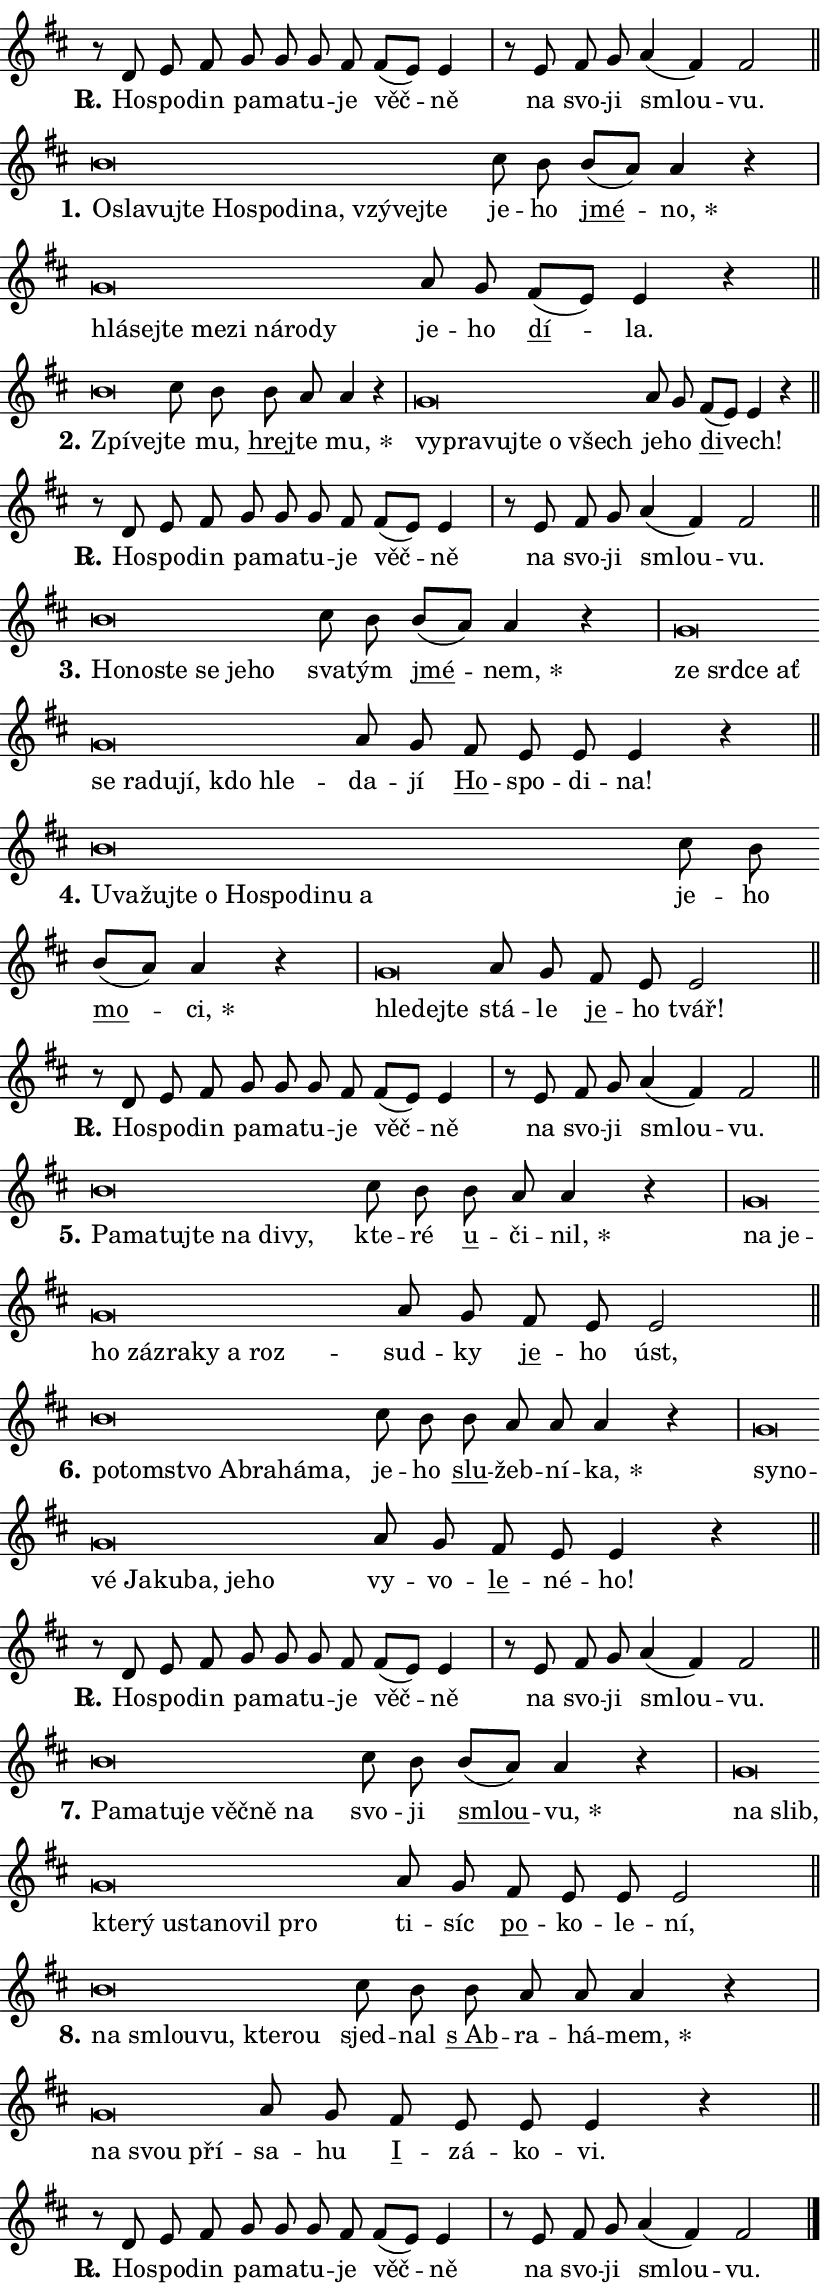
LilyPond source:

\version "2.24.0"
\header { tagline = "" }
\paper {
  indent = 0\cm
  top-margin = 0\cm
  right-margin = 0.13\cm % to fit lyric hyphens
  bottom-margin = 0\cm
  left-margin = 0\cm
  paper-width = 14\cm
  page-breaking = #ly:one-page-breaking
  system-system-spacing.basic-distance = #11
  score-system-spacing.basic-distance = #11
  ragged-last = ##f
}


%% Author: Thomas Morley
%% https://lists.gnu.org/archive/html/lilypond-user/2020-05/msg00002.html
#(define (line-position grob)
"Returns position of @var[grob} in current system:
   @code{'start}, if at first time-step
   @code{'end}, if at last time-step
   @code{'middle} otherwise
"
  (let* ((col (ly:item-get-column grob))
         (ln (ly:grob-object col 'left-neighbor))
         (rn (ly:grob-object col 'right-neighbor))
         (col-to-check-left (if (ly:grob? ln) ln col))
         (col-to-check-right (if (ly:grob? rn) rn col))
         (break-dir-left
           (and
             (ly:grob-property col-to-check-left 'non-musical #f)
             (ly:item-break-dir col-to-check-left)))
         (break-dir-right
           (and
             (ly:grob-property col-to-check-right 'non-musical #f)
             (ly:item-break-dir col-to-check-right))))
        (cond ((eqv? 1 break-dir-left) 'start)
              ((eqv? -1 break-dir-right) 'end)
              (else 'middle))))

#(define (tranparent-at-line-position vctor)
  (lambda (grob)
  "Relying on @code{line-position} select the relevant enry from @var{vctor}.
Used to determine transparency,"
    (case (line-position grob)
      ((end) (not (vector-ref vctor 0)))
      ((middle) (not (vector-ref vctor 1)))
      ((start) (not (vector-ref vctor 2))))))

noteHeadBreakVisibility =
#(define-music-function (break-visibility)(vector?)
"Makes @code{NoteHead}s transparent relying on @var{break-visibility}"
#{
  \override NoteHead.transparent =
    #(tranparent-at-line-position break-visibility)
#})

#(define delete-ledgers-for-transparent-note-heads
  (lambda (grob)
    "Reads whether a @code{NoteHead} is transparent.
If so this @code{NoteHead} is removed from @code{'note-heads} from
@var{grob}, which is supposed to be @code{LedgerLineSpanner}.
As a result ledgers are not printed for this @code{NoteHead}"
    (let* ((nhds-array (ly:grob-object grob 'note-heads))
           (nhds-list
             (if (ly:grob-array? nhds-array)
                 (ly:grob-array->list nhds-array)
                 '()))
           ;; Relies on the transparent-property being done before
           ;; Staff.LedgerLineSpanner.after-line-breaking is executed.
           ;; This is fragile ...
           (to-keep
             (remove
               (lambda (nhd)
                 (ly:grob-property nhd 'transparent #f))
               nhds-list)))
      ;; TODO find a better method to iterate over grob-arrays, similiar
      ;; to filter/remove etc for lists
      ;; For now rebuilt from scratch
      (set! (ly:grob-object grob 'note-heads)  '())
      (for-each
        (lambda (nhd)
          (ly:pointer-group-interface::add-grob grob 'note-heads nhd))
        to-keep))))

squashNotes = {
  \override NoteHead.X-extent = #'(-0.2 . 0.2)
  \override NoteHead.Y-extent = #'(-0.75 . 0)
  \override NoteHead.stencil =
    #(lambda (grob)
       (let ((pos (ly:grob-property grob 'staff-position)))
         (begin
           (if (< pos -7) (display "ERROR: Lower brevis then expected\n") (display ""))
           (if (<= pos -6) ly:text-interface::print ly:note-head::print))))
}
unSquashNotes = {
  \revert NoteHead.X-extent
  \revert NoteHead.Y-extent
  \revert NoteHead.stencil
}

hideNotes = \noteHeadBreakVisibility #begin-of-line-visible
unHideNotes = \noteHeadBreakVisibility #all-visible

% work-around for resetting accidentals
% https://lilypond.org/doc/v2.23/Documentation/notation/displaying-rhythms#unmetered-music
cadenzaMeasure = {
  \cadenzaOff
  \partial 1024 s1024
  \cadenzaOn
}

#(define-markup-command (accent layout props text) (markup?)
  "Underline accented syllable"
  (interpret-markup layout props
    #{\markup \override #'(offset . 4.3) \underline { #text }#}))

responsum = \markup \concat {
  "R" \hspace #-1.05 \path #0.1 #'((moveto 0 0.07) (lineto 0.9 0.8)) \hspace #0.05 "."
}

spaceSize = #0.6828661417322834 % exact space size for TeX Gyre Schola

\layout {
  \context {
    \Staff
    \remove "Time_signature_engraver"
    \override LedgerLineSpanner.after-line-breaking = #delete-ledgers-for-transparent-note-heads
  }
  \context {
    \Lyrics {
      \override LyricSpace.minimum-distance = \spaceSize
      \override LyricText.font-name = #"TeX Gyre Schola"
      \override LyricText.font-size = 1
      \override StanzaNumber.font-name = #"TeX Gyre Schola Bold"
      \override StanzaNumber.font-size = 1
    }
  }
  \context {
    \Score 
    \override NoteHead.text =
      #(lambda (grob) 
        (let ((pos (ly:grob-property grob 'staff-position)))
          #{\markup {
            \combine
              \halign #-0.55 \raise #(if (= pos -6) 0 0.5) \override #'(thickness . 2) \draw-line #'(3.2 . 0)
              \musicglyph "noteheads.sM1"
          }#}))
  }
}

% magnetic-lyrics.ily
%
%   written by
%     Jean Abou Samra <jean@abou-samra.fr>
%     Werner Lemberg <wl@gnu.org>
%
%   adapted by
%     Jiri Hon <jiri.hon@gmail.com>
%
% Version 2022-Apr-15

% https://www.mail-archive.com/lilypond-user@gnu.org/msg149350.html

#(define (Left_hyphen_pointer_engraver context)
   "Collect syllable-hyphen-syllable occurrences in lyrics and store
them in properties.  This engraver only looks to the left.  For
example, if the lyrics input is @code{foo -- bar}, it does the
following.

@itemize @bullet
@item
Set the @code{text} property of the @code{LyricHyphen} grob between
@q{foo} and @q{bar} to @code{foo}.

@item
Set the @code{left-hyphen} property of the @code{LyricText} grob with
text @q{foo} to the @code{LyricHyphen} grob between @q{foo} and
@q{bar}.
@end itemize

Use this auxiliary engraver in combination with the
@code{lyric-@/text::@/apply-@/magnetic-@/offset!} hook."
   (let ((hyphen #f)
         (text #f))
     (make-engraver
      (acknowledgers
       ((lyric-syllable-interface engraver grob source-engraver)
        (set! text grob)))
      (end-acknowledgers
       ((lyric-hyphen-interface engraver grob source-engraver)
        ;(when (not (grob::has-interface grob 'lyric-space-interface))
          (set! hyphen grob)));)
      ((stop-translation-timestep engraver)
       (when (and text hyphen)
         (ly:grob-set-object! text 'left-hyphen hyphen))
       (set! text #f)
       (set! hyphen #f)))))

#(define (lyric-text::apply-magnetic-offset! grob)
   "If the space between two syllables is less than the value in
property @code{LyricText@/.details@/.squash-threshold}, move the right
syllable to the left so that it gets concatenated with the left
syllable.

Use this function as a hook for
@code{LyricText@/.after-@/line-@/breaking} if the
@code{Left_@/hyphen_@/pointer_@/engraver} is active."
   (let ((hyphen (ly:grob-object grob 'left-hyphen #f)))
     (when hyphen
       (let ((left-text (ly:spanner-bound hyphen LEFT)))
         (when (grob::has-interface left-text 'lyric-syllable-interface)
           (let* ((common (ly:grob-common-refpoint grob left-text X))
                  (this-x-ext (ly:grob-extent grob common X))
                  (left-x-ext
                   (begin
                     ;; Trigger magnetism for left-text.
                     (ly:grob-property left-text 'after-line-breaking)
                     (ly:grob-extent left-text common X)))
                  ;; `delta` is the gap width between two syllables.
                  (delta (- (interval-start this-x-ext)
                            (interval-end left-x-ext)))
                  (details (ly:grob-property grob 'details))
                  (threshold (assoc-get 'squash-threshold details 0.2)))
             (when (< delta threshold)
               (let* (;; We have to manipulate the input text so that
                      ;; ligatures crossing syllable boundaries are not
                      ;; disabled.  For languages based on the Latin
                      ;; script this is essentially a beautification.
                      ;; However, for non-Western scripts it can be a
                      ;; necessity.
                      (lt (ly:grob-property left-text 'text))
                      (rt (ly:grob-property grob 'text))
                      (is-space (grob::has-interface hyphen 'lyric-space-interface))
                      (space (if is-space " " ""))
                      (extra-delta (if is-space spaceSize 0))
                      ;; Append new syllable.
                      (ltrt-space (if (and (string? lt) (string? rt))
                                (string-append lt space rt)
                                (make-concat-markup (list lt space rt))))
                      ;; Right-align `ltrt` to the right side.
                      (ltrt-space-markup (grob-interpret-markup
                               grob
                               (make-translate-markup
                                (cons (interval-length this-x-ext) 0)
                                (make-right-align-markup ltrt-space)))))
                 (begin
                   ;; Don't print `left-text`.
                   (ly:grob-set-property! left-text 'stencil #f)
                   ;; Set text and stencil (which holds all collected
                   ;; syllables so far) and shift it to the left.
                   (ly:grob-set-property! grob 'text ltrt-space)
                   (ly:grob-set-property! grob 'stencil ltrt-space-markup)
                   (ly:grob-translate-axis! grob (- (- delta extra-delta)) X))))))))))


#(define (lyric-hyphen::displace-bounds-first grob)
   ;; Make very sure this callback isn't triggered too early.
   (let ((left (ly:spanner-bound grob LEFT))
         (right (ly:spanner-bound grob RIGHT)))
     (ly:grob-property left 'after-line-breaking)
     (ly:grob-property right 'after-line-breaking)
     (ly:lyric-hyphen::print grob)))

squashThreshold = #0.4

\layout {
  \context {
    \Lyrics
    \consists #Left_hyphen_pointer_engraver
    \override LyricText.after-line-breaking =
      #lyric-text::apply-magnetic-offset!
    \override LyricHyphen.stencil = #lyric-hyphen::displace-bounds-first
    \override LyricText.details.squash-threshold = \squashThreshold
    \override LyricHyphen.minimum-distance = 0
    \override LyricHyphen.minimum-length = \squashThreshold
  }
}

squashText = \override LyricText.details.squash-threshold = 9999
unSquashText = \override LyricText.details.squash-threshold = \squashThreshold

leftText = \override LyricText.self-alignment-X = #LEFT
unLeftText = \revert LyricText.self-alignment-X

starOffset = #(lambda (grob) 
                (let ((x_offset (ly:self-alignment-interface::aligned-on-x-parent grob)))
                  (if (= x_offset 0) 0 (+ x_offset 1.2))))

star = #(define-music-function (syllable)(string?)
"Append star separator at the end of a syllable"
#{
  \once \override LyricText.X-offset = #starOffset
  \lyricmode { \markup {
    #syllable
    \override #'((font-name . "TeX Gyre Schola Bold")) \hspace #0.2 \lower #0.65 \larger "*"
  } }
#})

starAccent = #(define-music-function (syllable)(string?)
"Append star separator at the end of a syllable and make accent"
#{
  \once \override LyricText.X-offset = #starOffset
  \lyricmode { \markup {
    \accent #syllable
    \override #'((font-name . "TeX Gyre Schola Bold")) \hspace #0.2 \lower #0.65 \larger "*"
  } }
#})

breath = #(define-music-function (syllable)(string?)
"Append breathing indicator at the end of a syllable"
#{
  \lyricmode { \markup { #syllable "+" } }
#})

optionalBreath = #(define-music-function (syllable)(string?)
"Append optional breathing indicator at the end of a syllable"
#{
  \lyricmode { \markup { #syllable "(+)" } }
#})


\score {
    <<
        \new Voice = "melody" { \cadenzaOn \key d \major \relative { r8 d' e fis g g g fis \bar "" fis[( e)] e4 \cadenzaMeasure \bar "|" r8 e fis g \bar "" a4( fis) fis2 \cadenzaMeasure \bar "||" \break } }
        \new Lyrics \lyricsto "melody" { \lyricmode { \set stanza = \responsum
Ho -- spo -- din pa -- ma -- tu -- je věč -- ně na svo -- ji smlou -- vu. } }
    >>
    \layout {}
}

\score {
    <<
        \new Voice = "melody" { \cadenzaOn \key d \major \relative { \squashNotes b'\breve*1/16 \hideNotes \breve*1/16 \bar "" \breve*1/16 \bar "" \breve*1/16 \bar "" \breve*1/16 \bar "" \breve*1/16 \bar "" \breve*1/16 \bar "" \breve*1/16 \bar "" \breve*1/16 \bar "" \breve*1/16 \breve*1/16 \bar "" \unHideNotes \unSquashNotes cis8 b \bar "" b[( a)] a4 r \cadenzaMeasure \bar "|" \squashNotes g\breve*1/16 \hideNotes \breve*1/16 \bar "" \breve*1/16 \bar "" \breve*1/16 \bar "" \breve*1/16 \bar "" \breve*1/16 \bar "" \breve*1/16 \breve*1/16 \bar "" \unHideNotes \unSquashNotes a8 g \bar "" fis[( e)] e4 r \cadenzaMeasure \bar "||" \break } }
        \new Lyrics \lyricsto "melody" { \lyricmode { \set stanza = "1."
\leftText O -- \squashText sla -- vuj -- te Ho -- spo -- di -- na, vzý -- vej -- te \unLeftText \unSquashText je -- ho \markup \accent jmé -- \star no, \leftText hlá -- \squashText sej -- te me -- zi ná -- ro -- dy \unLeftText \unSquashText je -- ho \markup \accent dí -- la. } }
    >>
    \layout {}
}

\score {
    <<
        \new Voice = "melody" { \cadenzaOn \key d \major \relative { \squashNotes b'\breve*1/16 \hideNotes \breve*1/16 \bar "" \unHideNotes \unSquashNotes cis8 b \bar "" b a a4 r \cadenzaMeasure \bar "|" \squashNotes g\breve*1/16 \hideNotes \breve*1/16 \bar "" \breve*1/16 \bar "" \breve*1/16 \bar "" \breve*1/16 \breve*1/16 \bar "" \unHideNotes \unSquashNotes a8 g \bar "" fis[( e)] e4 r \cadenzaMeasure \bar "||" \break } }
        \new Lyrics \lyricsto "melody" { \lyricmode { \set stanza = "2."
\leftText Zpí -- \squashText vej -- \unLeftText \unSquashText te mu, \markup \accent hrej -- te \star mu, \leftText vy -- \squashText pra -- vuj -- te o všech \unLeftText \unSquashText je -- ho \markup \accent di -- vech! } }
    >>
    \layout {}
}

\score {
    <<
        \new Voice = "melody" { \cadenzaOn \key d \major \relative { r8 d' e fis g g g fis \bar "" fis[( e)] e4 \cadenzaMeasure \bar "|" r8 e fis g \bar "" a4( fis) fis2 \cadenzaMeasure \bar "||" \break } }
        \new Lyrics \lyricsto "melody" { \lyricmode { \set stanza = \responsum
Ho -- spo -- din pa -- ma -- tu -- je věč -- ně na svo -- ji smlou -- vu. } }
    >>
    \layout {}
}

\score {
    <<
        \new Voice = "melody" { \cadenzaOn \key d \major \relative { \squashNotes b'\breve*1/16 \hideNotes \breve*1/16 \bar "" \breve*1/16 \bar "" \breve*1/16 \bar "" \breve*1/16 \breve*1/16 \bar "" \unHideNotes \unSquashNotes cis8 b \bar "" b[( a)] a4 r \cadenzaMeasure \bar "|" \squashNotes g\breve*1/16 \hideNotes \breve*1/16 \bar "" \breve*1/16 \bar "" \breve*1/16 \bar "" \breve*1/16 \bar "" \breve*1/16 \bar "" \breve*1/16 \bar "" \breve*1/16 \bar "" \breve*1/16 \breve*1/16 \bar "" \unHideNotes \unSquashNotes a8 g \bar "" fis e e e4 r \cadenzaMeasure \bar "||" \break } }
        \new Lyrics \lyricsto "melody" { \lyricmode { \set stanza = "3."
\leftText Ho -- \squashText no -- ste se je -- ho \unLeftText \unSquashText sva -- tým \markup \accent jmé -- \star nem, \leftText ze \squashText srd -- ce ať se ra -- du -- jí, kdo hle -- \unLeftText \unSquashText da -- jí \markup \accent Ho -- spo -- di -- na! } }
    >>
    \layout {}
}

\score {
    <<
        \new Voice = "melody" { \cadenzaOn \key d \major \relative { \squashNotes b'\breve*1/16 \hideNotes \breve*1/16 \bar "" \breve*1/16 \bar "" \breve*1/16 \bar "" \breve*1/16 \bar "" \breve*1/16 \bar "" \breve*1/16 \bar "" \breve*1/16 \bar "" \breve*1/16 \breve*1/16 \bar "" \unHideNotes \unSquashNotes cis8 b \bar "" b[( a)] a4 r \cadenzaMeasure \bar "|" \squashNotes g\breve*1/16 \hideNotes \breve*1/16 \breve*1/16 \bar "" \unHideNotes \unSquashNotes a8 g \bar "" fis e e2 \cadenzaMeasure \bar "||" \break } }
        \new Lyrics \lyricsto "melody" { \lyricmode { \set stanza = "4."
\leftText U -- \squashText va -- žuj -- te o Ho -- spo -- di -- nu a \unLeftText \unSquashText je -- ho \markup \accent mo -- \star ci, \leftText hle -- \squashText dej -- te \unLeftText \unSquashText stá -- le \markup \accent je -- ho tvář! } }
    >>
    \layout {}
}

\score {
    <<
        \new Voice = "melody" { \cadenzaOn \key d \major \relative { r8 d' e fis g g g fis \bar "" fis[( e)] e4 \cadenzaMeasure \bar "|" r8 e fis g \bar "" a4( fis) fis2 \cadenzaMeasure \bar "||" \break } }
        \new Lyrics \lyricsto "melody" { \lyricmode { \set stanza = \responsum
Ho -- spo -- din pa -- ma -- tu -- je věč -- ně na svo -- ji smlou -- vu. } }
    >>
    \layout {}
}

\score {
    <<
        \new Voice = "melody" { \cadenzaOn \key d \major \relative { \squashNotes b'\breve*1/16 \hideNotes \breve*1/16 \bar "" \breve*1/16 \bar "" \breve*1/16 \bar "" \breve*1/16 \bar "" \breve*1/16 \breve*1/16 \bar "" \unHideNotes \unSquashNotes cis8 b \bar "" b a a4 r \cadenzaMeasure \bar "|" \squashNotes g\breve*1/16 \hideNotes \breve*1/16 \bar "" \breve*1/16 \bar "" \breve*1/16 \bar "" \breve*1/16 \bar "" \breve*1/16 \bar "" \breve*1/16 \breve*1/16 \bar "" \unHideNotes \unSquashNotes a8 g \bar "" fis e e2 \cadenzaMeasure \bar "||" \break } }
        \new Lyrics \lyricsto "melody" { \lyricmode { \set stanza = "5."
\leftText Pa -- \squashText ma -- tuj -- te na di -- vy, \unLeftText \unSquashText kte -- ré \markup \accent u -- či -- \star nil, \leftText na \squashText je -- ho zá -- zra -- ky a roz -- \unLeftText \unSquashText sud -- ky \markup \accent je -- ho úst, } }
    >>
    \layout {}
}

\score {
    <<
        \new Voice = "melody" { \cadenzaOn \key d \major \relative { \squashNotes b'\breve*1/16 \hideNotes \breve*1/16 \bar "" \breve*1/16 \bar "" \breve*1/16 \bar "" \breve*1/16 \bar "" \breve*1/16 \breve*1/16 \bar "" \unHideNotes \unSquashNotes cis8 b \bar "" b a a a4 r \cadenzaMeasure \bar "|" \squashNotes g\breve*1/16 \hideNotes \breve*1/16 \bar "" \breve*1/16 \bar "" \breve*1/16 \bar "" \breve*1/16 \bar "" \breve*1/16 \bar "" \breve*1/16 \breve*1/16 \bar "" \unHideNotes \unSquashNotes a8 g \bar "" fis e e4 r \cadenzaMeasure \bar "||" \break } }
        \new Lyrics \lyricsto "melody" { \lyricmode { \set stanza = "6."
\leftText po -- \squashText tom -- stvo Ab -- ra -- há -- ma, \unLeftText \unSquashText je -- ho \markup \accent slu -- žeb -- ní -- \star ka, \leftText sy -- \squashText no -- vé Ja -- ku -- ba, je -- ho \unLeftText \unSquashText vy -- vo -- \markup \accent le -- né -- ho! } }
    >>
    \layout {}
}

\score {
    <<
        \new Voice = "melody" { \cadenzaOn \key d \major \relative { r8 d' e fis g g g fis \bar "" fis[( e)] e4 \cadenzaMeasure \bar "|" r8 e fis g \bar "" a4( fis) fis2 \cadenzaMeasure \bar "||" \break } }
        \new Lyrics \lyricsto "melody" { \lyricmode { \set stanza = \responsum
Ho -- spo -- din pa -- ma -- tu -- je věč -- ně na svo -- ji smlou -- vu. } }
    >>
    \layout {}
}

\score {
    <<
        \new Voice = "melody" { \cadenzaOn \key d \major \relative { \squashNotes b'\breve*1/16 \hideNotes \breve*1/16 \bar "" \breve*1/16 \bar "" \breve*1/16 \bar "" \breve*1/16 \bar "" \breve*1/16 \breve*1/16 \bar "" \unHideNotes \unSquashNotes cis8 b \bar "" b[( a)] a4 r \cadenzaMeasure \bar "|" \squashNotes g\breve*1/16 \hideNotes \breve*1/16 \bar "" \breve*1/16 \bar "" \breve*1/16 \bar "" \breve*1/16 \bar "" \breve*1/16 \bar "" \breve*1/16 \bar "" \breve*1/16 \breve*1/16 \bar "" \unHideNotes \unSquashNotes a8 g \bar "" fis e e e2 \cadenzaMeasure \bar "||" \break } }
        \new Lyrics \lyricsto "melody" { \lyricmode { \set stanza = "7."
\leftText Pa -- \squashText ma -- tu -- je věč -- ně na \unLeftText \unSquashText svo -- ji \markup \accent smlou -- \star vu, \leftText na \squashText slib, kte -- rý u -- sta -- no -- vil pro \unLeftText \unSquashText ti -- síc \markup \accent po -- ko -- le -- ní, } }
    >>
    \layout {}
}

\score {
    <<
        \new Voice = "melody" { \cadenzaOn \key d \major \relative { \squashNotes b'\breve*1/16 \hideNotes \breve*1/16 \bar "" \breve*1/16 \bar "" \breve*1/16 \breve*1/16 \bar "" \unHideNotes \unSquashNotes cis8 b \bar "" b a a a4 r \cadenzaMeasure \bar "|" \squashNotes g\breve*1/16 \hideNotes \breve*1/16 \breve*1/16 \bar "" \unHideNotes \unSquashNotes a8 g \bar "" fis e e e4 r \cadenzaMeasure \bar "||" \break } }
        \new Lyrics \lyricsto "melody" { \lyricmode { \set stanza = "8."
\leftText na \squashText smlou -- vu, kte -- rou \unLeftText \unSquashText sjed -- nal \markup \accent "s Ab" -- ra -- há -- \star mem, \leftText na \squashText svou pří -- \unLeftText \unSquashText sa -- hu \markup \accent I -- zá -- ko -- vi. } }
    >>
    \layout {}
}

\score {
    <<
        \new Voice = "melody" { \cadenzaOn \key d \major \relative { r8 d' e fis g g g fis \bar "" fis[( e)] e4 \cadenzaMeasure \bar "|" r8 e fis g \bar "" a4( fis) fis2 \cadenzaMeasure \bar "||" \break } \bar "|." }
        \new Lyrics \lyricsto "melody" { \lyricmode { \set stanza = \responsum
Ho -- spo -- din pa -- ma -- tu -- je věč -- ně na svo -- ji smlou -- vu. } }
    >>
    \layout {}
}
